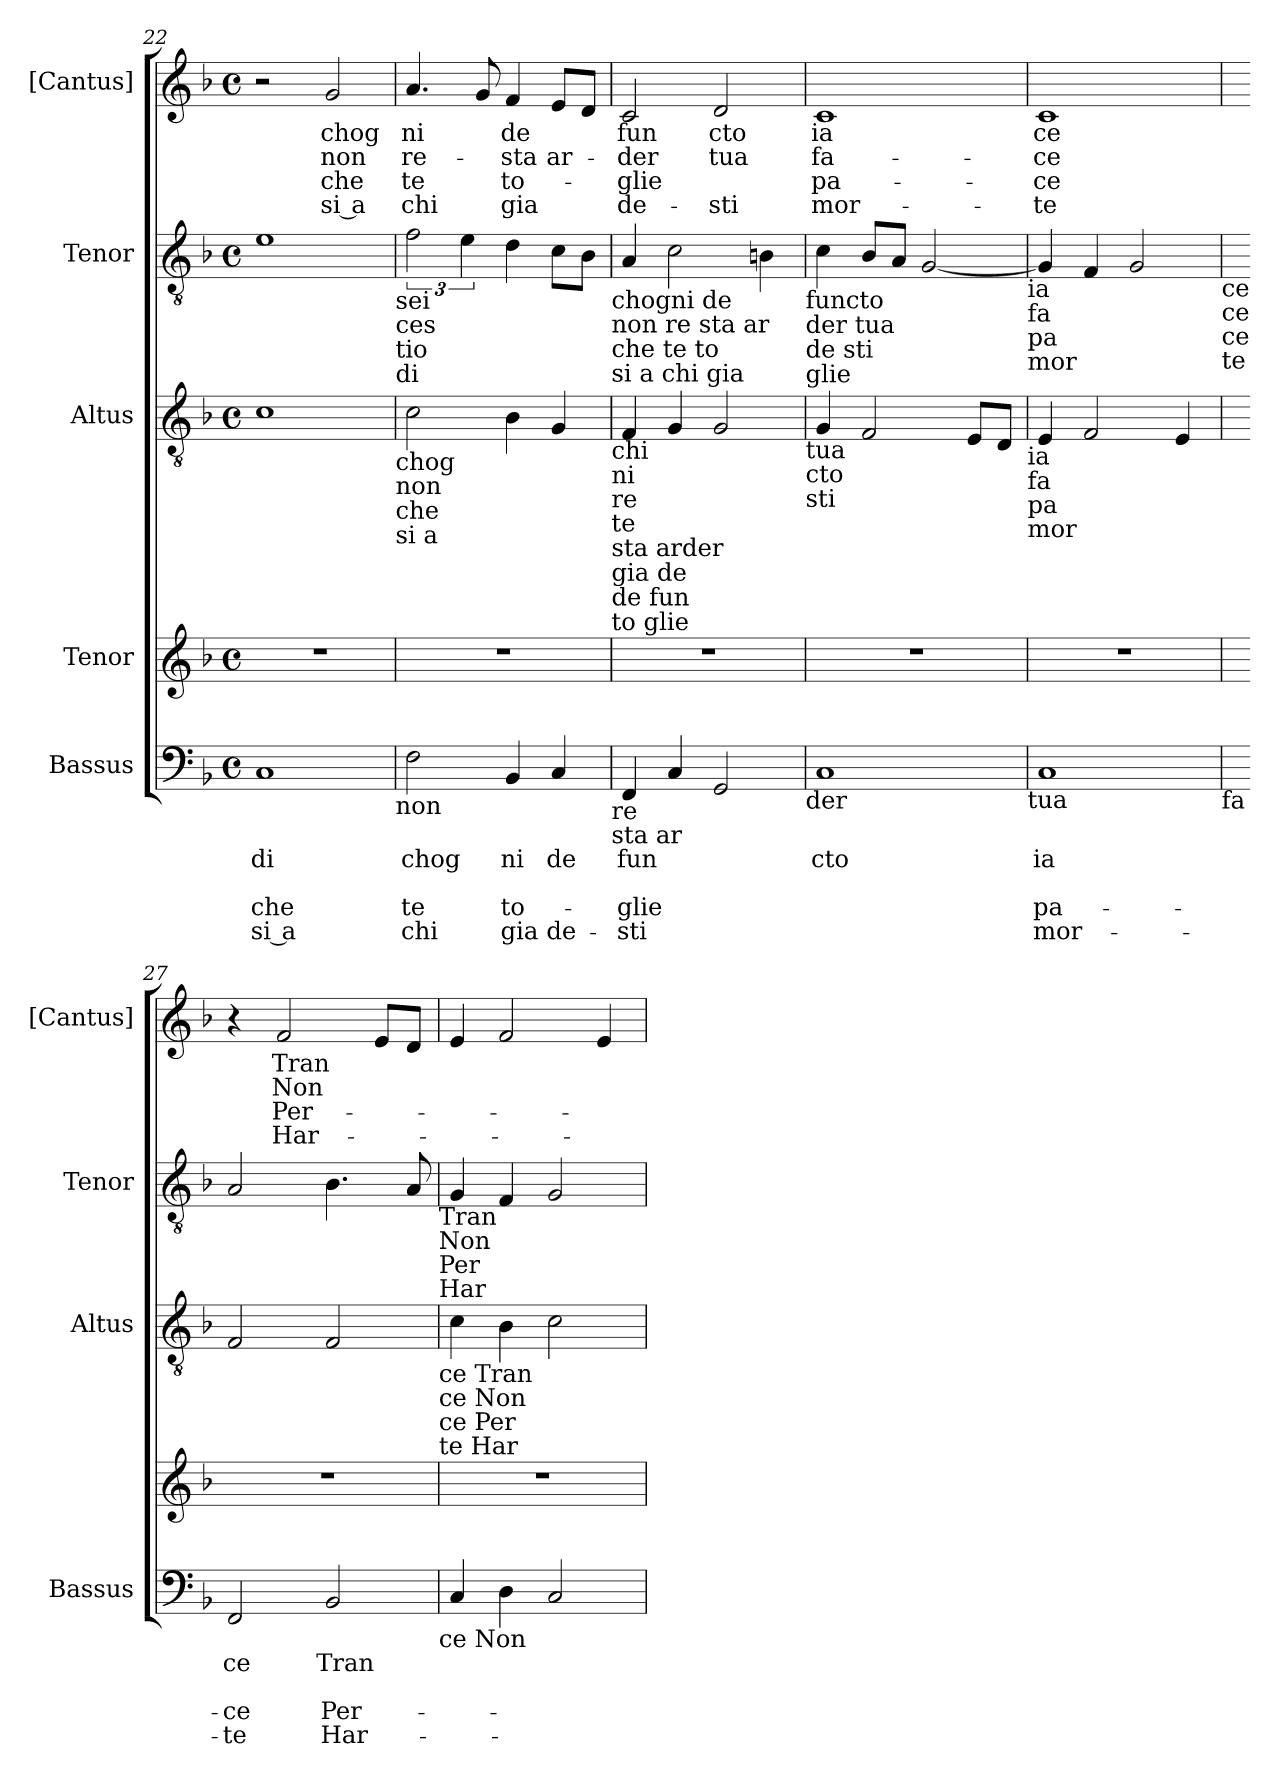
**kern	**text	**text	**text	**text	**kern	**kern	**kern	**kern	**text	**text	**text	**text
*part5	*part5	*part5	*part5	*part5	*part4	*part3	*part2	*part1	*part1	*part1	*part1	*part1
*staff5	*staff5	*staff5	*staff5	*staff5	*staff4	*staff3	*staff2	*staff1	*staff1	*staff1	*staff1	*staff1
*I"Bassus	*	*	*	*	*I"Tenor	*I"Altus	*I"Tenor	*I"[Cantus]	*	*	*	*
*I'Bassus	*	*	*	*	*	*I'Altus	*I'Tenor	*I'[Cantus]	*	*	*	*
*clefF4	*	*	*	*	*clefG2	*clefGv2	*clefGv2	*clefG2	*	*	*	*
*k[b-]	*	*	*	*	*k[b-]	*k[b-]	*k[b-]	*k[b-]	*	*	*	*
*F:	*	*	*	*	*F:	*F:	*F:	*F:	*	*	*	*
*M4/4	*	*	*	*	*M4/4	*M4/4	*M4/4	*M4/4	*	*	*	*
*met(c)	*	*	*	*	*met(c)	*met(c)	*met(c)	*met(c)	*	*	*	*
=22	=22	=22	=22	=22	=22	=22	=22	=22	=22	=22	=22	=22
!	!LO:LY:b	!	!LO:LY:b	!LO:LY:b	!	!	!	!	!	!	!	!
1C	di	.	che	-si a	1r	1c	1e	2r	.	.	.	.
!	!	!	!	!	!	!	!	!	!LO:LY:b	!LO:LY:b	!LO:LY:b	!LO:LY:b
.	.	.	.	.	.	.	.	2g/	chog	non	che	-si a
!	!	!	!	!	!	!	!LO:TX:b:t=sei	!	!	!	!	!
!	!	!	!	!	!	!	!LO:TX:b:t=ces	!	!	!	!	!
!	!	!	!	!	!	!	!LO:TX:b:t=tio	!	!	!	!	!
!	!	!	!	!	!	!	!LO:TX:b:t=di	!	!	!	!	!
!	!	!	!	!	!	!LO:TX:b:t=chog	!	!	!	!	!	!
!	!	!	!	!	!	!LO:TX:b:t=non	!	!	!	!	!	!
!	!	!	!	!	!	!LO:TX:b:t=che	!	!	!	!	!	!
!	!	!	!	!	!	!LO:TX:b:t=si a	!	!	!	!	!	!
!LO:TX:b:t=non	!	!	!	!	!	!	!	!	!	!	!	!
=23	=23	=23	=23	=23	=23	=23	=23	=23	=23	=23	=23	=23
!	!LO:LY:b	!	!LO:LY:b	!LO:LY:b	!	!	!	!	!LO:LY:b	!LO:LY:b	!LO:LY:b	!LO:LY:b
2F\	chog	.	te	chi	1r	2c\	3f\	4.a/	ni	re-	te	chi
.	.	.	.	.	.	.	6e\	.	.	.	.	.
.	.	.	.	.	.	.	.	8g/	.	.	.	.
!	!LO:LY:b	!	!LO:LY:b	!LO:LY:b	!	!	!	!	!LO:LY:b	!LO:LY:b	!LO:LY:b	!LO:LY:b
4BB-/	ni	.	to-	gia	.	4B-\	4d\	4f/	de	-sta	to-	gia
!	!LO:LY:b	!	!	!LO:LY:b	!	!	!	!	!	!LO:LY:b	!	!
4C/	de	.	.	de-	.	4G/	8c\L	8e/L	.	ar-	.	.
.	.	.	.	.	.	.	8B-\J	8d/J	.	.	.	.
!	!	!	!	!	!	!	!LO:TX:b:t=chogni de	!	!	!	!	!
!	!	!	!	!	!	!	!LO:TX:b:t=non re sta ar	!	!	!	!	!
!	!	!	!	!	!	!	!LO:TX:b:t=che te to	!	!	!	!	!
!	!	!	!	!	!	!	!LO:TX:b:t=si a chi gia	!	!	!	!	!
!	!	!	!	!	!	!LO:TX:b:t=chi	!	!	!	!	!	!
!	!	!	!	!	!	!LO:TX:b:t=ni	!	!	!	!	!	!
!	!	!	!	!	!	!LO:TX:b:t=re	!	!	!	!	!	!
!	!	!	!	!	!	!LO:TX:b:t=te	!	!	!	!	!	!
!	!	!	!	!	!	!LO:TX:b:t=sta arder	!	!	!	!	!	!
!	!	!	!	!	!	!LO:TX:b:t=gia de	!	!	!	!	!	!
!	!	!	!	!	!	!LO:TX:b:t=de fun	!	!	!	!	!	!
!	!	!	!	!	!	!LO:TX:b:t=to glie	!	!	!	!	!	!
!LO:TX:b:t=re	!	!	!	!	!	!	!	!	!	!	!	!
!LO:TX:b:t=sta ar	!	!	!	!	!	!	!	!	!	!	!	!
=24	=24	=24	=24	=24	=24	=24	=24	=24	=24	=24	=24	=24
!	!LO:LY:b	!	!LO:LY:b	!LO:LY:b	!	!	!	!	!LO:LY:b	!LO:LY:b	!LO:LY:b	!LO:LY:b
4FF/	fun	.	-glie	-sti	1r	4F/	4A/	2c/	fun	-der	-glie	de-
4C/	.	.	.	.	.	4G/	2c\	.	.	.	.	.
!	!	!	!	!	!	!	!	!	!LO:LY:b	!LO:LY:b	!	!LO:LY:b
2GG/	.	.	.	.	.	2G/	.	2d/	cto	tua	.	-sti
.	.	.	.	.	.	.	4B\	.	.	.	.	.
!	!	!	!	!	!	!	!LO:TX:b:t=functo	!	!	!	!	!
!	!	!	!	!	!	!	!LO:TX:b:t=der tua	!	!	!	!	!
!	!	!	!	!	!	!	!LO:TX:b:t=de sti	!	!	!	!	!
!	!	!	!	!	!	!	!LO:TX:b:t=glie	!	!	!	!	!
!	!	!	!	!	!	!LO:TX:b:t=tua	!	!	!	!	!	!
!	!	!	!	!	!	!LO:TX:b:t=cto	!	!	!	!	!	!
!	!	!	!	!	!	!LO:TX:b:t=sti	!	!	!	!	!	!
!LO:TX:b:t=der	!	!	!	!	!	!	!	!	!	!	!	!
=25	=25	=25	=25	=25	=25	=25	=25	=25	=25	=25	=25	=25
!	!LO:LY:b	!	!	!	!	!	!	!	!LO:LY:b	!LO:LY:b	!LO:LY:b	!LO:LY:b
1C	cto	.	.	.	1r	4G/	4c\	1c	ia	fa-	pa-	mor-
.	.	.	.	.	.	2F/	8B-/L	.	.	.	.	.
.	.	.	.	.	.	.	8A/J	.	.	.	.	.
.	.	.	.	.	.	.	[<2G/	.	.	.	.	.
.	.	.	.	.	.	8E/L	.	.	.	.	.	.
.	.	.	.	.	.	8D/J	.	.	.	.	.	.
!	!	!	!	!	!	!	!LO:TX:b:t=ia	!	!	!	!	!
!	!	!	!	!	!	!	!LO:TX:b:t=fa	!	!	!	!	!
!	!	!	!	!	!	!	!LO:TX:b:t=pa	!	!	!	!	!
!	!	!	!	!	!	!	!LO:TX:b:t=mor	!	!	!	!	!
!	!	!	!	!	!	!LO:TX:b:t=ia	!	!	!	!	!	!
!	!	!	!	!	!	!LO:TX:b:t=fa	!	!	!	!	!	!
!	!	!	!	!	!	!LO:TX:b:t=pa	!	!	!	!	!	!
!	!	!	!	!	!	!LO:TX:b:t=mor	!	!	!	!	!	!
!LO:TX:b:t=tua	!	!	!	!	!	!	!	!	!	!	!	!
=26	=26	=26	=26	=26	=26	=26	=26	=26	=26	=26	=26	=26
!	!LO:LY:b	!	!LO:LY:b	!LO:LY:b	!	!	!	!	!LO:LY:b	!LO:LY:b	!LO:LY:b	!LO:LY:b
1C	ia	.	pa-	mor-	1r	4E/	4G/]	1c	ce	-ce	-ce	-te
.	.	.	.	.	.	2F/	4F/	.	.	.	.	.
.	.	.	.	.	.	.	2G/	.	.	.	.	.
.	.	.	.	.	.	4E/	.	.	.	.	.	.
!	!	!	!	!	!	!	!LO:TX:b:t=ce	!	!	!	!	!
!	!	!	!	!	!	!	!LO:TX:b:t=ce	!	!	!	!	!
!	!	!	!	!	!	!	!LO:TX:b:t=ce	!	!	!	!	!
!	!	!	!	!	!	!	!LO:TX:b:t=te	!	!	!	!	!
!LO:TX:b:t=fa	!	!	!	!	!	!	!	!	!	!	!	!
=27	=27	=27	=27	=27	=27	=27	=27	=27	=27	=27	=27	=27
!	!LO:LY:b	!	!LO:LY:b	!LO:LY:b	!	!	!	!	!	!	!	!
2FF/	ce	.	-ce	-te	1r	2F/	2A/	4r	.	.	.	.
!	!	!	!	!	!	!	!	!	!LO:LY:b	!LO:LY:b	!LO:LY:b	!LO:LY:b
.	.	.	.	.	.	.	.	2f/	Tran	Non	Per-	Har-
!	!LO:LY:b	!	!LO:LY:b	!LO:LY:b	!	!	!	!	!	!	!	!
2BB-/	Tran	.	Per-	Har-	.	2F/	4.B-\	.	.	.	.	.
.	.	.	.	.	.	.	.	8e/L	.	.	.	.
.	.	.	.	.	.	.	8A/	8d/J	.	.	.	.
!	!	!	!	!	!	!	!LO:TX:b:t=Tran	!	!	!	!	!
!	!	!	!	!	!	!	!LO:TX:b:t=Non	!	!	!	!	!
!	!	!	!	!	!	!	!LO:TX:b:t=Per	!	!	!	!	!
!	!	!	!	!	!	!	!LO:TX:b:t=Har	!	!	!	!	!
!	!	!	!	!	!	!LO:TX:b:t=ce Tran	!	!	!	!	!	!
!	!	!	!	!	!	!LO:TX:b:t=ce Non	!	!	!	!	!	!
!	!	!	!	!	!	!LO:TX:b:t=ce Per	!	!	!	!	!	!
!	!	!	!	!	!	!LO:TX:b:t=te Har	!	!	!	!	!	!
!LO:TX:b:t=ce Non	!	!	!	!	!	!	!	!	!	!	!	!
=28	=28	=28	=28	=28	=28	=28	=28	=28	=28	=28	=28	=28
4C/	.	.	.	.	1r	4c\	4G/	4e/	.	.	.	.
4D\	.	.	.	.	.	4B-\	4F/	2f/	.	.	.	.
2C/	.	.	.	.	.	2c\	2G/	.	.	.	.	.
.	.	.	.	.	.	.	.	4e/	.	.	.	.
=	=	=	=	=	=	=	=	=	=	=	=	=
*-	*-	*-	*-	*-	*-	*-	*-	*-	*-	*-	*-	*-
